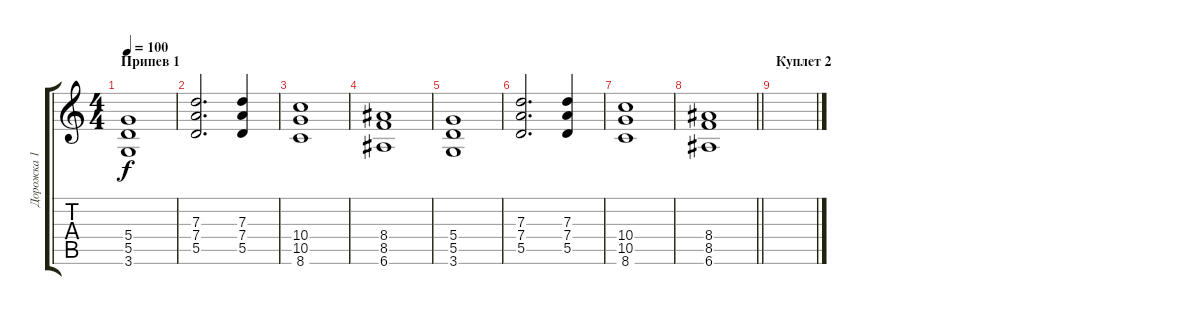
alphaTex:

\track ("Дорожка 1" "Дорожка 1") {instrument electricguitarclean}
\staff {score tabs}
\tuning (E4 B3 G3 D3 A2 E2) {hide}
\ts (4 4)
\section ("" "Припев 1")
\tempo 100
\clef g2
\ks c
(5.4 5.5 3.6).1{dy f volume 16 instrument distortionguitar} |
(7.3 7.4 5.5).2{d} (7.3 7.4 5.5).4 |
(10.4 10.5 8.6).1 |
(8.4 8.5 6.6).1 |
(5.4 5.5 3.6).1 |
(7.3 7.4 5.5).2{d} (7.3 7.4 5.5).4 |
(10.4 10.5 8.6).1 |
\barLineRight lightlight
(8.4 8.5 6.6).1 |
\section ("" "Куплет 2")
